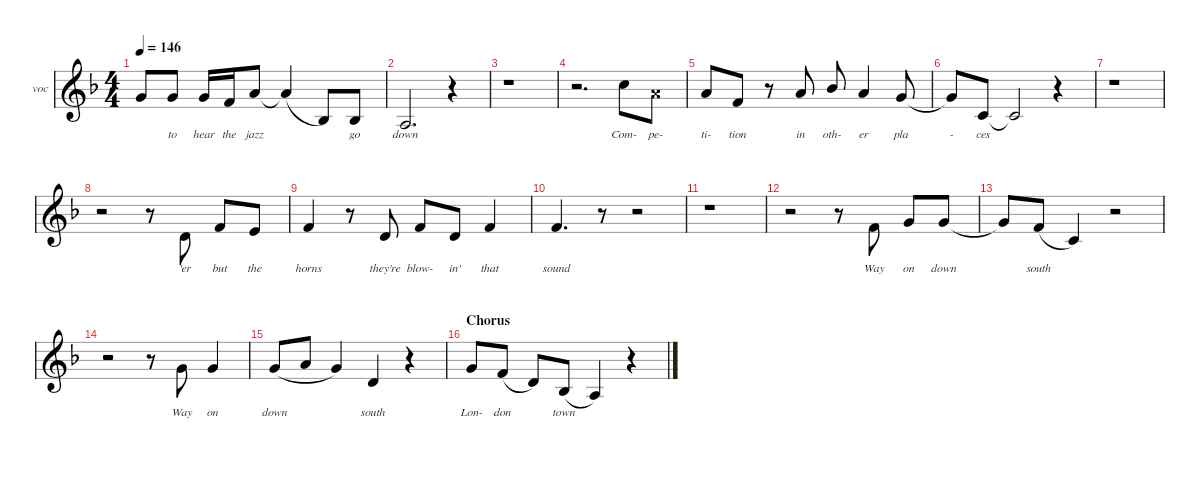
\hideDynamics
\bracketExtendMode nobrackets
\firstSystemTrackNameOrientation horizontal
\otherSystemsTrackNameOrientation horizontal
\track ("Mark - Vocal" "voc") {instrument clavinet}
\staff {score}
\tuning (E4 B3 G3 D3 A2 E2)
\displaytranspose 12
\ts (4 4)
\scale
1.27727
\tempo 146
\accidentals auto
\clef g2
\ottava regular
\simile none
\ks dminor
5.4{t acc forcenatural}.8{dy mf beam Up} 5.4{acc forcenatural}.8{lyrics (0 "to") lyrics (1 "") lyrics (2 "") lyrics (3 "") lyrics (4 "") beam Up} 5.4{acc forcenatural}.16{lyrics (0 "hear") lyrics (1 "") lyrics (2 "") lyrics (3 "") lyrics (4 "") beam Up} 3.4{acc forcenatural}.16{lyrics (0 "the") lyrics (1 "") lyrics (2 "") lyrics (3 "") lyrics (4 "") beam Up} 2.3{acc forcenatural}.8{lyrics (0 "jazz") lyrics (1 "") lyrics (2 "") lyrics (3 "") lyrics (4 "") beam Up} 2.3{t acc forcenatural}.4{legatoorigin beam Up} 1.5{acc b}.8{beam Up} 1.5{acc b}.8{lyrics (0 "go") lyrics (1 "") lyrics (2 "") lyrics (3 "") lyrics (4 "") beam Up} |
5.6{acc forcenatural}.2{d lyrics (0 "down") lyrics (1 "") lyrics (2 "") lyrics (3 "") lyrics (4 "") beam Up} r.4{beam Up} |
r.1{beam Down} |
r.2{d beam Down} 1.2{acc forcenatural}.8{lyrics (0 "Com-") lyrics (1 "") lyrics (2 "") lyrics (3 "") lyrics (4 "") beam Down} 2.3{x acc forcenatural}.8{lyrics (0 "pe-") lyrics (1 "") lyrics (2 "") lyrics (3 "") lyrics (4 "") beam Down} |
2.3{acc forcenatural}.8{lyrics (0 "ti-") lyrics (1 "") lyrics (2 "") lyrics (3 "") lyrics (4 "") beam Up} 3.4{acc forcenatural}.8{lyrics (0 "tion") lyrics (1 "") lyrics (2 "") lyrics (3 "") lyrics (4 "") beam Up} r.8{beam Up} 2.3{acc forcenatural}.8{lyrics (0 "in") lyrics (1 "") lyrics (2 "") lyrics (3 "") lyrics (4 "") beam Up} 3.3{acc b}.8{lyrics (0 "oth-") lyrics (1 "") lyrics (2 "") lyrics (3 "") lyrics (4 "") beam Up} 2.3{acc forcenatural}.4{lyrics (0 "er") lyrics (1 "") lyrics (2 "") lyrics (3 "") lyrics (4 "") beam Up} 5.4{acc forcenatural}.8{lyrics (0 "pla") lyrics (1 "") lyrics (2 "") lyrics (3 "") lyrics (4 "") beam Up} |
5.4{t acc forcenatural}.8{lyrics (0 "-") lyrics (1 "") lyrics (2 "") lyrics (3 "") lyrics (4 "") beam Up} 3.5{acc forcenatural}.8{lyrics (0 "ces") lyrics (1 "") lyrics (2 "") lyrics (3 "") lyrics (4 "") beam Up} 3.5{t acc forcenatural}.2{beam Up} r.4{beam Up} |
r.1{beam Down} |
\scale
1.04117 r.2{beam Down} r.8{beam Down} 5.5{acc forcenatural}.8{lyrics (0 "'er") lyrics (1 "") lyrics (2 "") lyrics (3 "") lyrics (4 "") beam Up} 3.4{acc forcenatural}.8{lyrics (0 "but") lyrics (1 "") lyrics (2 "") lyrics (3 "") lyrics (4 "") beam Up} 2.4{acc forcenatural}.8{lyrics (0 "the") lyrics (1 "") lyrics (2 "") lyrics (3 "") lyrics (4 "") beam Up} |
\scale
1.01113 3.4{acc forcenatural}.4{lyrics (0 "horns") lyrics (1 "") lyrics (2 "") lyrics (3 "") lyrics (4 "") beam Up} r.8{beam Up} 5.5{acc forcenatural}.8{lyrics (0 "they're") lyrics (1 "") lyrics (2 "") lyrics (3 "") lyrics (4 "") beam Up} 3.4{acc forcenatural}.8{lyrics (0 "blow-") lyrics (1 "") lyrics (2 "") lyrics (3 "") lyrics (4 "") beam Up} 5.5{acc forcenatural}.8{lyrics (0 "in'") lyrics (1 "") lyrics (2 "") lyrics (3 "") lyrics (4 "") beam Up} 3.4{acc forcenatural}.4{lyrics (0 "that") lyrics (1 "") lyrics (2 "") lyrics (3 "") lyrics (4 "") beam Up} |
\scale
0.947691 3.4{acc forcenatural}.4{d lyrics (0 "sound") lyrics (1 "") lyrics (2 "") lyrics (3 "") lyrics (4 "") beam Up} r.8{beam Up} r.2{beam Up} |
r.1{beam Down} |
r.2{beam Down} r.8{beam Down} 3.4{acc forcenatural}.8{lyrics (0 "Way") lyrics (1 "") lyrics (2 "") lyrics (3 "") lyrics (4 "") beam Up} 5.4{acc forcenatural}.8{lyrics (0 "on") lyrics (1 "") lyrics (2 "") lyrics (3 "") lyrics (4 "") beam Up} 5.4{acc forcenatural}.8{lyrics (0 "down") lyrics (1 "") lyrics (2 "") lyrics (3 "") lyrics (4 "") beam Up} |
5.4{t acc forcenatural}.8{beam Up} 3.4{acc forcenatural}.8{lyrics (0 "south") lyrics (1 "") lyrics (2 "") lyrics (3 "") lyrics (4 "") legatoorigin beam Up} 3.5{acc forcenatural}.4{beam Up} r.2{beam Up} |
r.2{beam Down} r.8{beam Down} 5.4{acc forcenatural}.8{lyrics (0 "Way") lyrics (1 "") lyrics (2 "") lyrics (3 "") lyrics (4 "") beam Up} 5.4{acc forcenatural}.4{lyrics (0 "on") lyrics (1 "") lyrics (2 "") lyrics (3 "") lyrics (4 "") beam Up} |
5.4{acc forcenatural}.8{lyrics (0 "down") lyrics (1 "") lyrics (2 "") lyrics (3 "") lyrics (4 "") legatoorigin beam Up} 2.3{acc forcenatural}.8{legatoorigin beam Up} 5.4{acc forcenatural}.4{beam Up} 5.5{acc forcenatural}.4{lyrics (0 "south") lyrics (1 "") lyrics (2 "") lyrics (3 "") lyrics (4 "") beam Up} r.4{beam Up} |
\section ("" "Chorus")
5.4{acc forcenatural}.8{lyrics (0 "Lon-") lyrics (1 "") lyrics (2 "") lyrics (3 "") lyrics (4 "") beam Up} 3.4{acc forcenatural}.8{lyrics (0 "don") lyrics (1 "") lyrics (2 "") lyrics (3 "") lyrics (4 "") legatoorigin beam Up} 5.5{acc forcenatural}.8{beam Up} 1.5{acc b}.8{lyrics (0 "town") lyrics (1 "") lyrics (2 "") lyrics (3 "") lyrics (4 "") legatoorigin beam Up} 5.6{acc forcenatural}.4{beam Up} r.4{beam Up}
